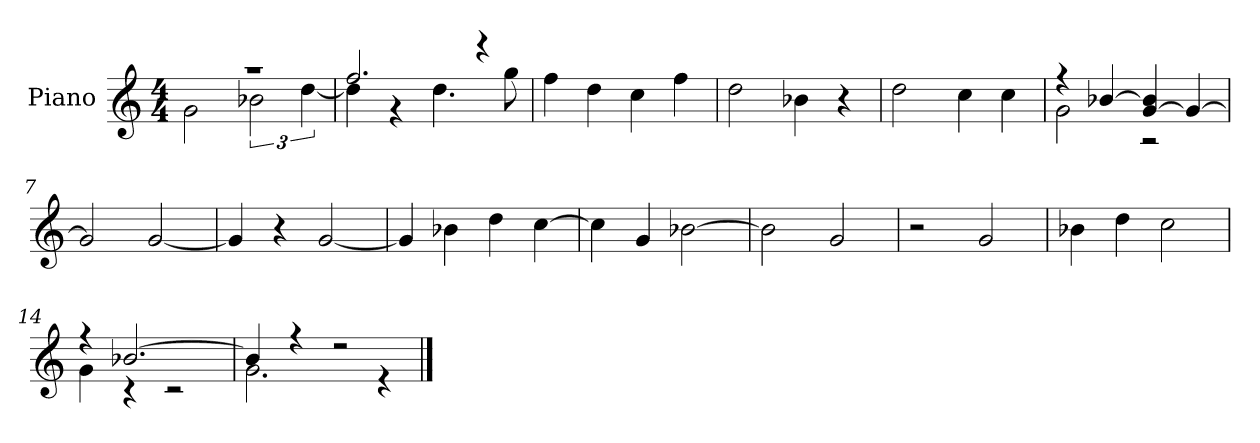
**kern
*part1
*staff1
*I"Piano
*I'P-no
*clefG2
*k[]
*M4/4
*MM178
=1
*^
1r	2g\
.	3b-X\
.	[6dd\
=2	=2
2.ff/	4dd\]
.	4r
.	4.dd\
4r	.
.	8gg\
*v	*v
=3
4ff\
4dd\
4cc\
4ff\
=4
2dd\
4b-X\
4r
=5
2dd\
4cc\
4cc\
=6
*^
4r	2g\
[4b-X/	.
[4g/ 4b-/]	2r
4g/_	.
*v	*v
=7
2g/]
[2g/
=8
4g/]
4r
[2g/
!!LO:LB:g=z
=9
4g/]
4b-X\
4dd\
[4cc\
=10
4cc\]
4g/
[2b-X\
=11
2b-\]
2g/
=12
2r
2g/
=13
4b-X\
4dd\
2cc\
=14
*^
4r	4g\
[2.b-X/	4r
.	2r
=15	=15
4b-/]	2.g\
4r	.
2r	.
.	4r
*v	*v
==
*-
